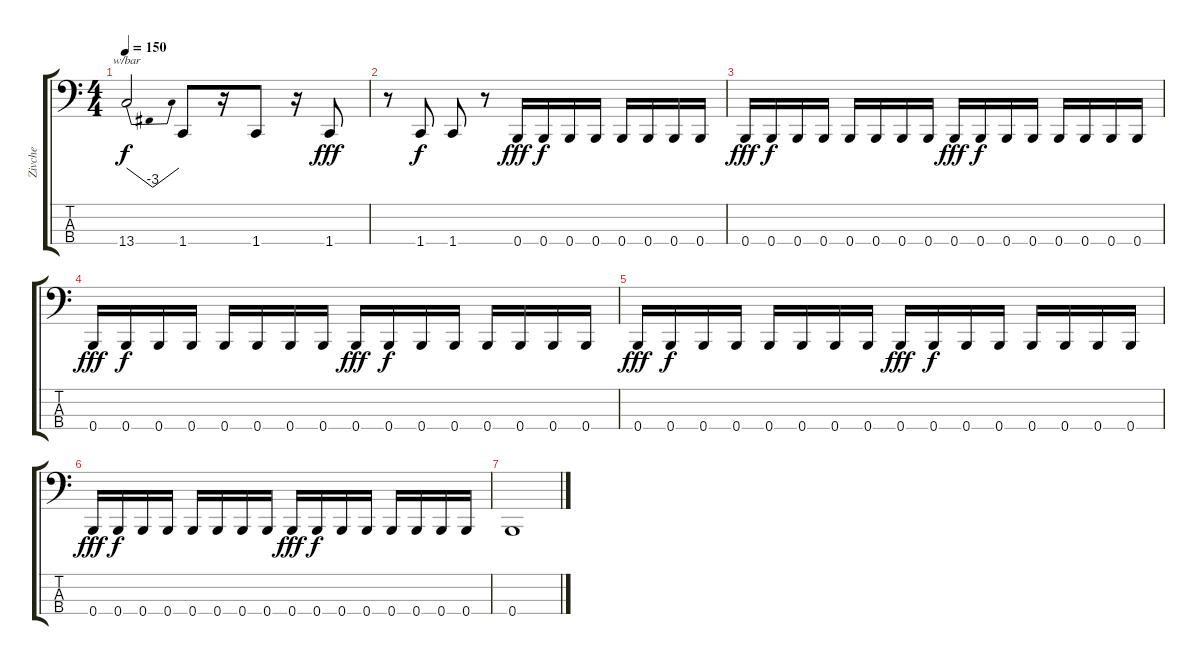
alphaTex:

\track ("Zivche" "Zivche") {instrument electricbasspick}
\staff {score tabs}
\tuning (E2 B1 Gb1 B0) {hide}
\ts (4 4)
\tempo 150
\clef f4
\ks c
13.4.2{tbe (dip default 0 0 30 -12 60 0) dy f} 1.4.8 r.16 1.4.8 r.16 1.4.8{dy fff} |
r.8 1.4.8{dy f} 1.4.8 r.8 0.4.16{dy fff} 0.4.16{dy f} 0.4.16 0.4.16 0.4.16 0.4.16 0.4.16 0.4.16 |
0.4.16{dy fff} 0.4.16{dy f} 0.4.16 0.4.16 0.4.16 0.4.16 0.4.16 0.4.16 0.4.16{dy fff} 0.4.16{dy f} 0.4.16 0.4.16 0.4.16 0.4.16 0.4.16 0.4.16 |
0.4.16{dy fff} 0.4.16{dy f} 0.4.16 0.4.16 0.4.16 0.4.16 0.4.16 0.4.16 0.4.16{dy fff} 0.4.16{dy f} 0.4.16 0.4.16 0.4.16 0.4.16 0.4.16 0.4.16 |
0.4.16{dy fff} 0.4.16{dy f} 0.4.16 0.4.16 0.4.16 0.4.16 0.4.16 0.4.16 0.4.16{dy fff} 0.4.16{dy f} 0.4.16 0.4.16 0.4.16 0.4.16 0.4.16 0.4.16 |
0.4.16{dy fff} 0.4.16{dy f} 0.4.16 0.4.16 0.4.16 0.4.16 0.4.16 0.4.16 0.4.16{dy fff} 0.4.16{dy f} 0.4.16 0.4.16 0.4.16 0.4.16 0.4.16 0.4.16 |
0.4.1
